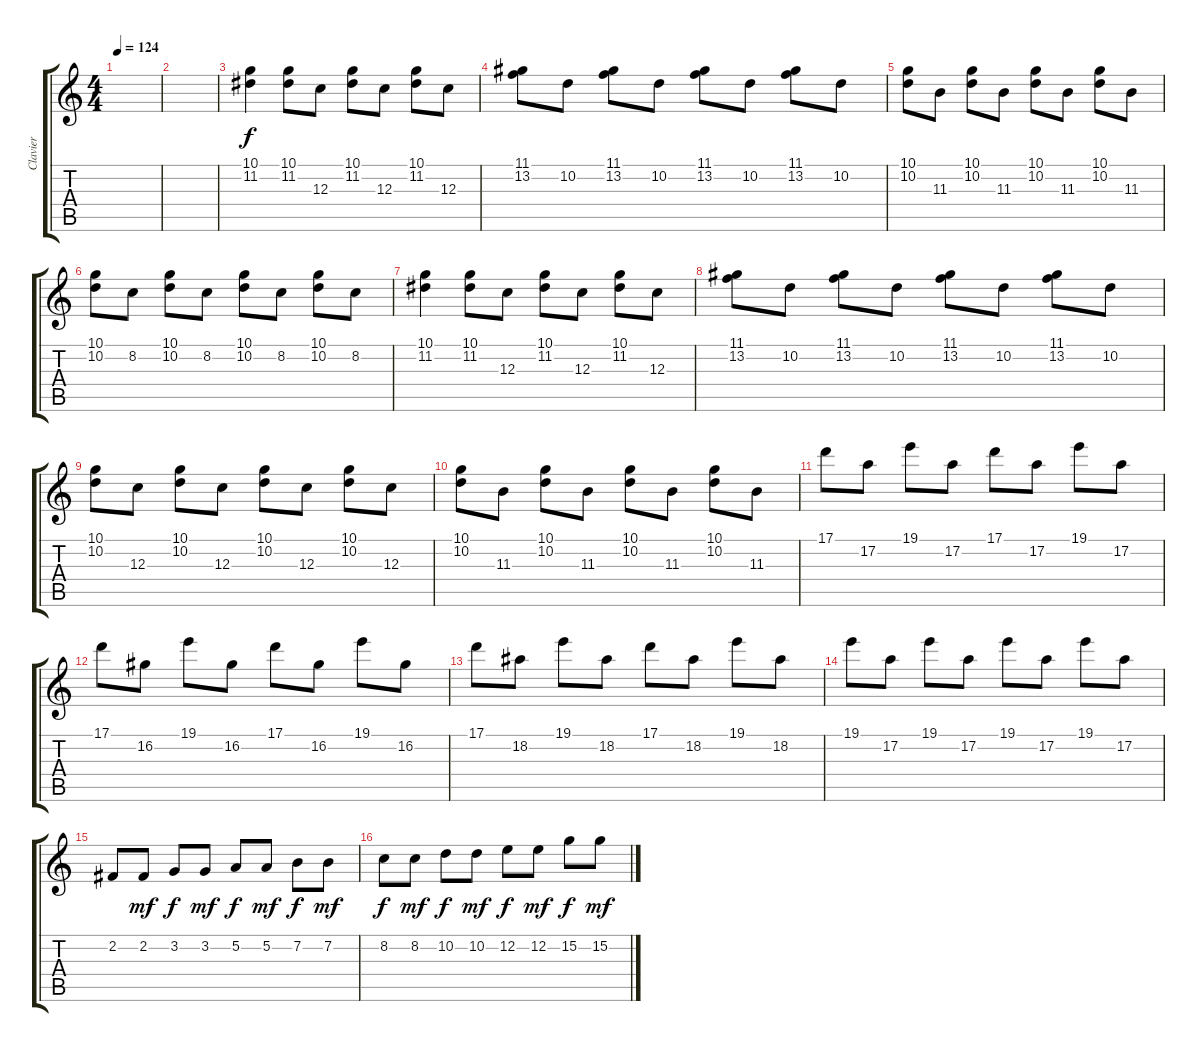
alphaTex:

\track ("Clavier" "Clavier") {instrument electricpiano1}
\staff {score tabs}
\tuning (A4 E4 C4 G3 D3 A2) {hide}
\ts (4 4)
\tempo 124
\clef g2
\ks c
|
|
(10.1 11.2).4 (10.1 11.2).8 12.3.8 (10.1 11.2).8 12.3.8 (10.1 11.2).8 12.3.8 |
(11.1 13.2).8 10.2.8 (11.1 13.2).8 10.2.8 (11.1 13.2).8 10.2.8 (11.1 13.2).8 10.2.8 |
(10.1 10.2).8 11.3.8 (10.1 10.2).8 11.3.8 (10.1 10.2).8 11.3.8 (10.1 10.2).8 11.3.8 |
(10.1 10.2).8 8.2.8 (10.1 10.2).8 8.2.8 (10.1 10.2).8 8.2.8 (10.1 10.2).8 8.2.8 |
(10.1 11.2).4 (10.1 11.2).8 12.3.8 (10.1 11.2).8 12.3.8 (10.1 11.2).8 12.3.8 |
(11.1 13.2).8 10.2.8 (11.1 13.2).8 10.2.8 (11.1 13.2).8 10.2.8 (11.1 13.2).8 10.2.8 |
(10.1 10.2).8 12.3.8 (10.1 10.2).8 12.3.8 (10.1 10.2).8 12.3.8 (10.1 10.2).8 12.3.8 |
(10.1 10.2).8 11.3.8 (10.1 10.2).8 11.3.8 (10.1 10.2).8 11.3.8 (10.1 10.2).8 11.3.8 |
17.1.8{volume 12} 17.2.8 19.1.8 17.2.8 17.1.8 17.2.8 19.1.8 17.2.8 |
17.1.8 16.2.8 19.1.8 16.2.8 17.1.8 16.2.8 19.1.8 16.2.8 |
17.1.8 18.2.8 19.1.8 18.2.8 17.1.8 18.2.8 19.1.8 18.2.8 |
19.1.8 17.2.8 19.1.8 17.2.8 19.1.8 17.2.8 19.1.8 17.2.8 |
2.2.8 2.2.8{dy mf} 3.2.8{dy f} 3.2.8{dy mf} 5.2.8{dy f} 5.2.8{dy mf} 7.2.8{dy f} 7.2.8{dy mf} |
8.2.8{dy f} 8.2.8{dy mf} 10.2.8{dy f} 10.2.8{dy mf} 12.2.8{dy f} 12.2.8{dy mf} 15.2.8{dy f} 15.2.8{dy mf}
